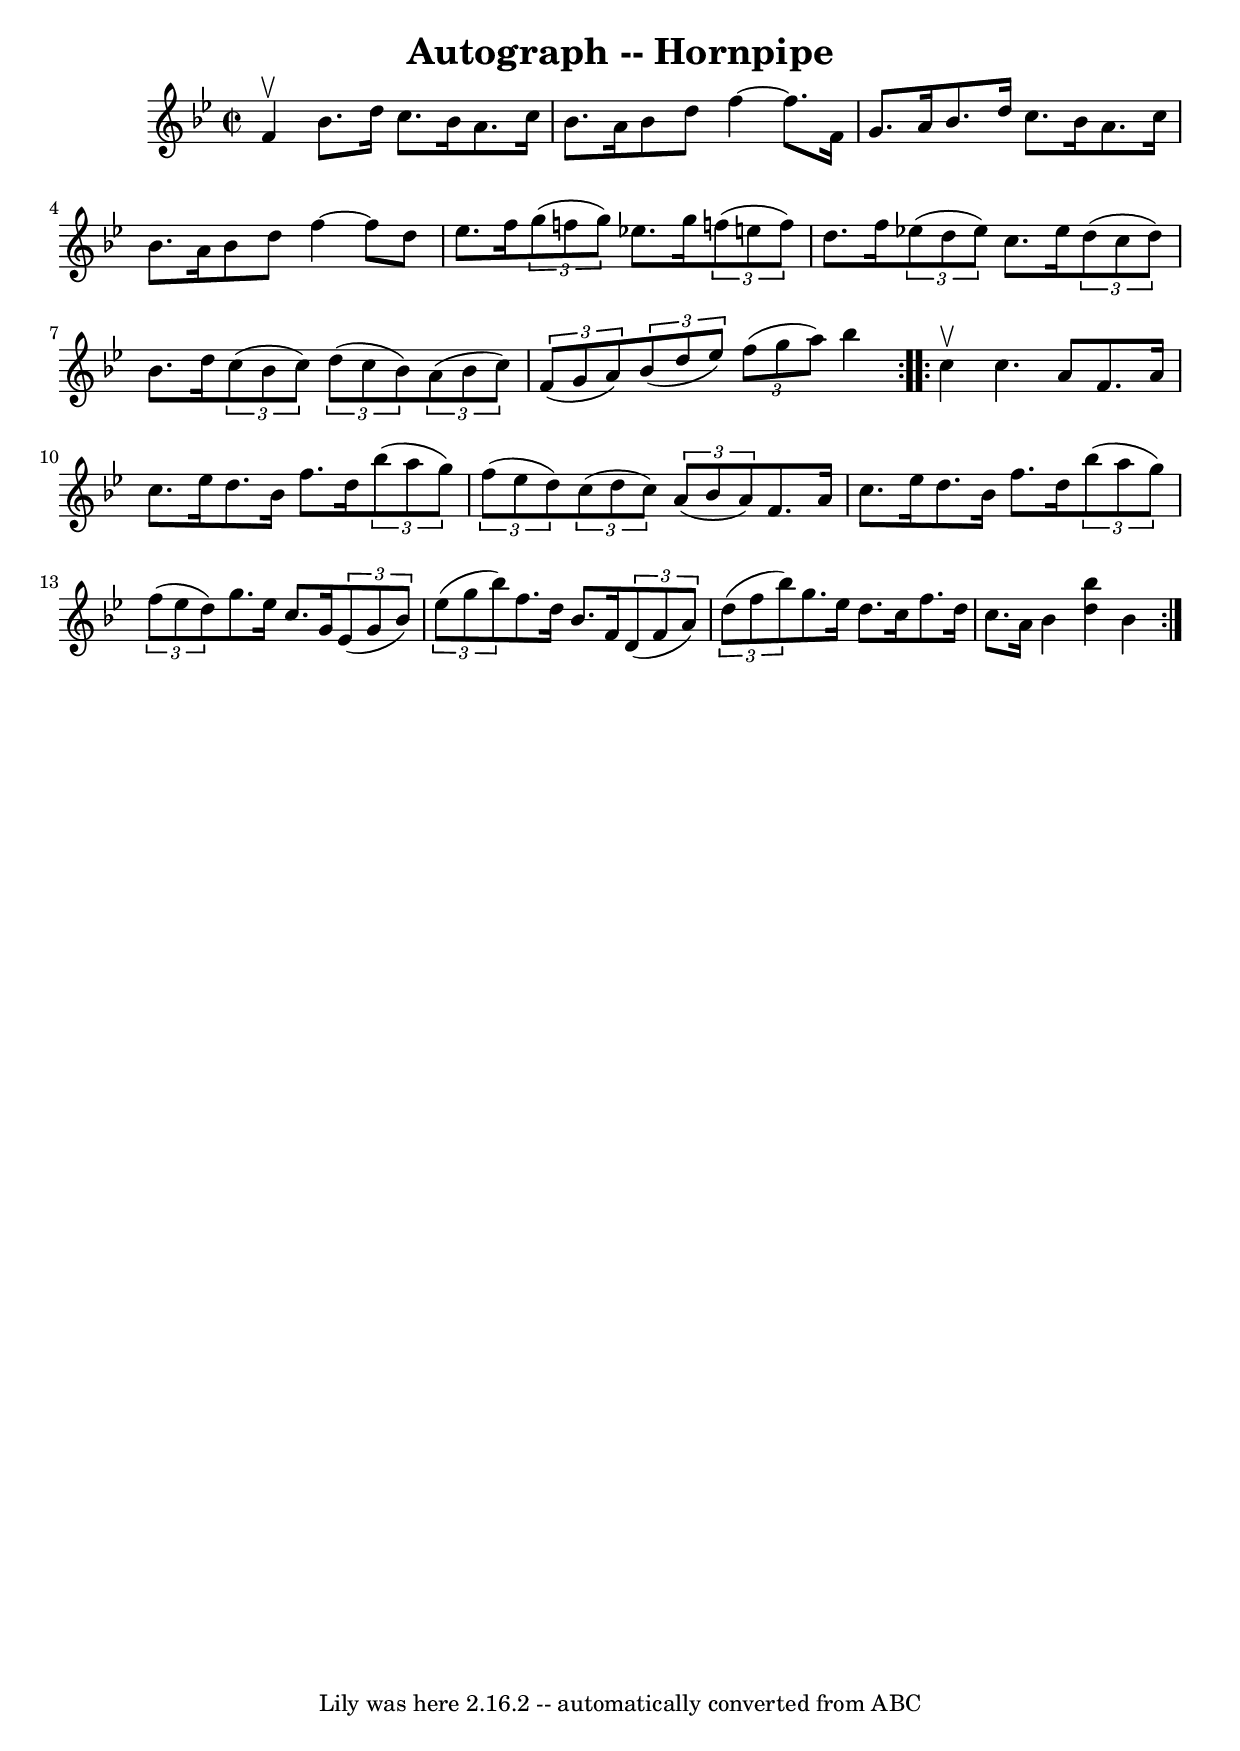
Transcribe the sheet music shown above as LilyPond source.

\version "2.16.2"
\include "Mammoth.ily"
\header {
	%% book = "Cole's 1000 Fiddle Tunes"
	crossRefNumber = "1"
	footnotes = ""
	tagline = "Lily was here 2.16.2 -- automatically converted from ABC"
	title = "Autograph -- Hornpipe"
}
voicedefault =  {


\repeat volta 2 {
\override Staff.TimeSignature #'style = #'C
 \time 2/2 
\key bes \major f'4^\upbow |
 bes'8. d''16 c''8.    
bes'16 a'8. c''16 bes'8. a'16  |
 bes'8 d''8 f''4  
 ~ f''8. f'16 g'8. a'16  |
 bes'8. d''16 c''8.    
bes'16 a'8. c''16 bes'8. a'16  |
 bes'8 d''8 f''4  
 ~ f''8 d''8 ees''8. f''16  |
     \times 2/3 { g''8 (
f''!8 g''8) } ees''!8. g''16    \times 2/3 { f''!8 (e''8    
f''8) } d''8. f''16  |
   \times 2/3 { ees''!8 (d''8    
ees''8) } c''8. ees''16    \times 2/3 { d''8 (c''8 d''8) }   
bes'8. d''16  |
     \times 2/3 { c''8 (bes'8 c''8) }   
\times 2/3 { d''8 (c''8 bes'8) }   \times 2/3 { a'8 (bes'8    
c''8) }   \times 2/3 { f'8 (g'8 a'8) } |
   \times 2/3 {   
bes'8 (d''8 ees''8) }   \times 2/3 { f''8 (g''8 a''8) }   
bes''4  }     \repeat volta 2 { c''4^\upbow |
 c''4. a'8 f'8.  
 a'16 c''8. ees''16  |
 d''8. bes'16 f''8. d''16    
\times 2/3 { bes''8 (a''8 g''8) }   \times 2/3 { f''8 (ees''8   
 d''8) } |
     \times 2/3 { c''8 (d''8 c''8) }   
\times 2/3 { a'8 (bes'8 a'8) } f'8. a'16 c''8. ees''16  
|
 d''8. bes'16 f''8. d''16    \times 2/3 { bes''8 (a''8  
 g''8) }   \times 2/3 { f''8 (ees''8 d''8) } |
     
|
 g''8. ees''16 c''8. g'16    \times 2/3 { ees'8 (g'8    
bes'8) }   \times 2/3 { ees''8 (g''8 bes''8) } |
 f''8.   
 d''16 bes'8. f'16    \times 2/3 { d'8 (f'8 a'8) }   
\times 2/3 { d''8 (f''8 bes''8) } |
 g''8. ees''16    
d''8. c''16 f''8. d''16 c''8. a'16  |
 bes'4  <<   
bes''4 d''4   >> bes'4  }   
}

\score{
    <<

	\context Staff="default"
	{
	    \voicedefault 
	}

    >>
	\layout {
	}
	\midi {}
}
